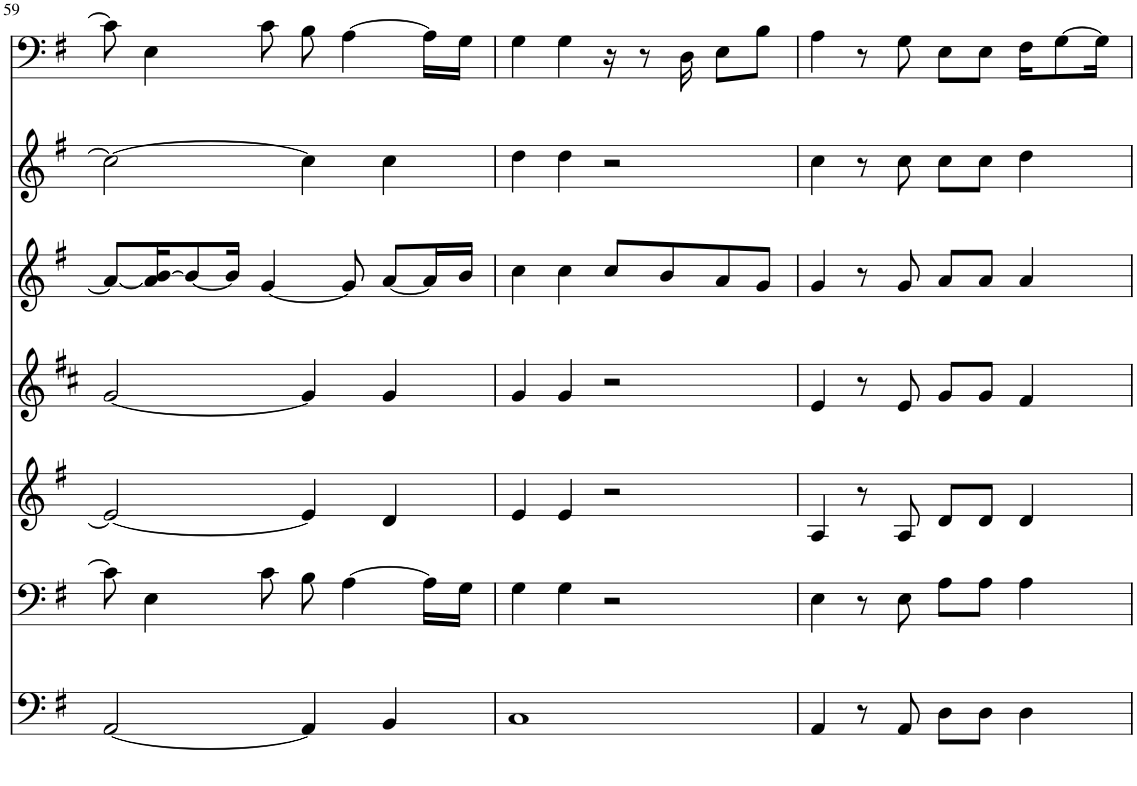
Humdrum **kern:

**kern	**kern	**kern	**kern	**kern	**kern	**kern
*part7	*part6	*part5	*part4	*part3	*part2	*part1
*staff7	*staff6	*staff5	*staff4	*staff3	*staff2	*staff1
*I"Piano	*I"Piano	*I"Piano	*I"Piano	*I"Piano	*I"Piano	*I"Piano
*I'Pno	*I'Pno	*I'Pno	*I'Pno	*I'Pno	*I'Pno	*I'Pno
!!LO:PB:g=z
*clefF4	*clefF4	*clefG2	*clefG2	*clefG2	*clefG2	*clefF4
*k[f#]	*k[f#]	*k[f#]	*k[f#c#]	*k[f#]	*k[f#]	*k[f#]
*M4/4	*M4/4	*M4/4	*M4/4	*M4/4	*M4/4	*M4/4
=59	=59	=59	=59	=59	=59	=59
[2AA/	8c\]	2e/_	[2g/	8a/L_	2cc\_	8c\]
.	4E\	.	.	16a/] [16b/K	.	4E\
.	.	.	.	8b/_	.	.
.	.	.	.	16b/Jk]	.	.
.	8c\	.	.	[4g/	.	8c\
4AA/]	8B\	4e/]	4g/]	.	4cc\]	8B\
.	[4A\	.	.	8g/]	.	[4A\
4BB/	.	4d/	4g/	[8a/L	4cc\	.
.	16A\LL]	.	.	16a/L]	.	16A\LL]
.	16G\JJ	.	.	16b/JJ	.	16G\JJ
=60	=60	=60	=60	=60	=60	=60
1C	4G\	4e/	4g/	4cc\	4dd\	4G\
.	4G\	4e/	4g/	4cc\	4dd\	4G\
.	2r	2r	2r	8cc/L	2r	16r
.	.	.	.	.	.	8r
.	.	.	.	8b/	.	.
.	.	.	.	.	.	16D\
.	.	.	.	8a/	.	8E\L
.	.	.	.	8g/J	.	8B\J
=61	=61	=61	=61	=61	=61	=61
4AA/	4E\	4A/	4e/	4g/	4cc\	4A\
8r	8r	8r	8r	8r	8r	8r
8AA/	8E\	8A/	8e/	8g/	8cc\	8G\
8D\L	8A\L	8d/L	8g/L	8a/L	8cc\L	8E\L
8D\J	8A\J	8d/J	8g/J	8a/J	8cc\J	8E\J
4D\	4A\	4d/	4f#/	4a/	4dd\	16F#\KL
.	.	.	.	.	.	[8G\
.	.	.	.	.	.	16G\Jk]
=	=	=	=	=	=	=
*-	*-	*-	*-	*-	*-	*-
